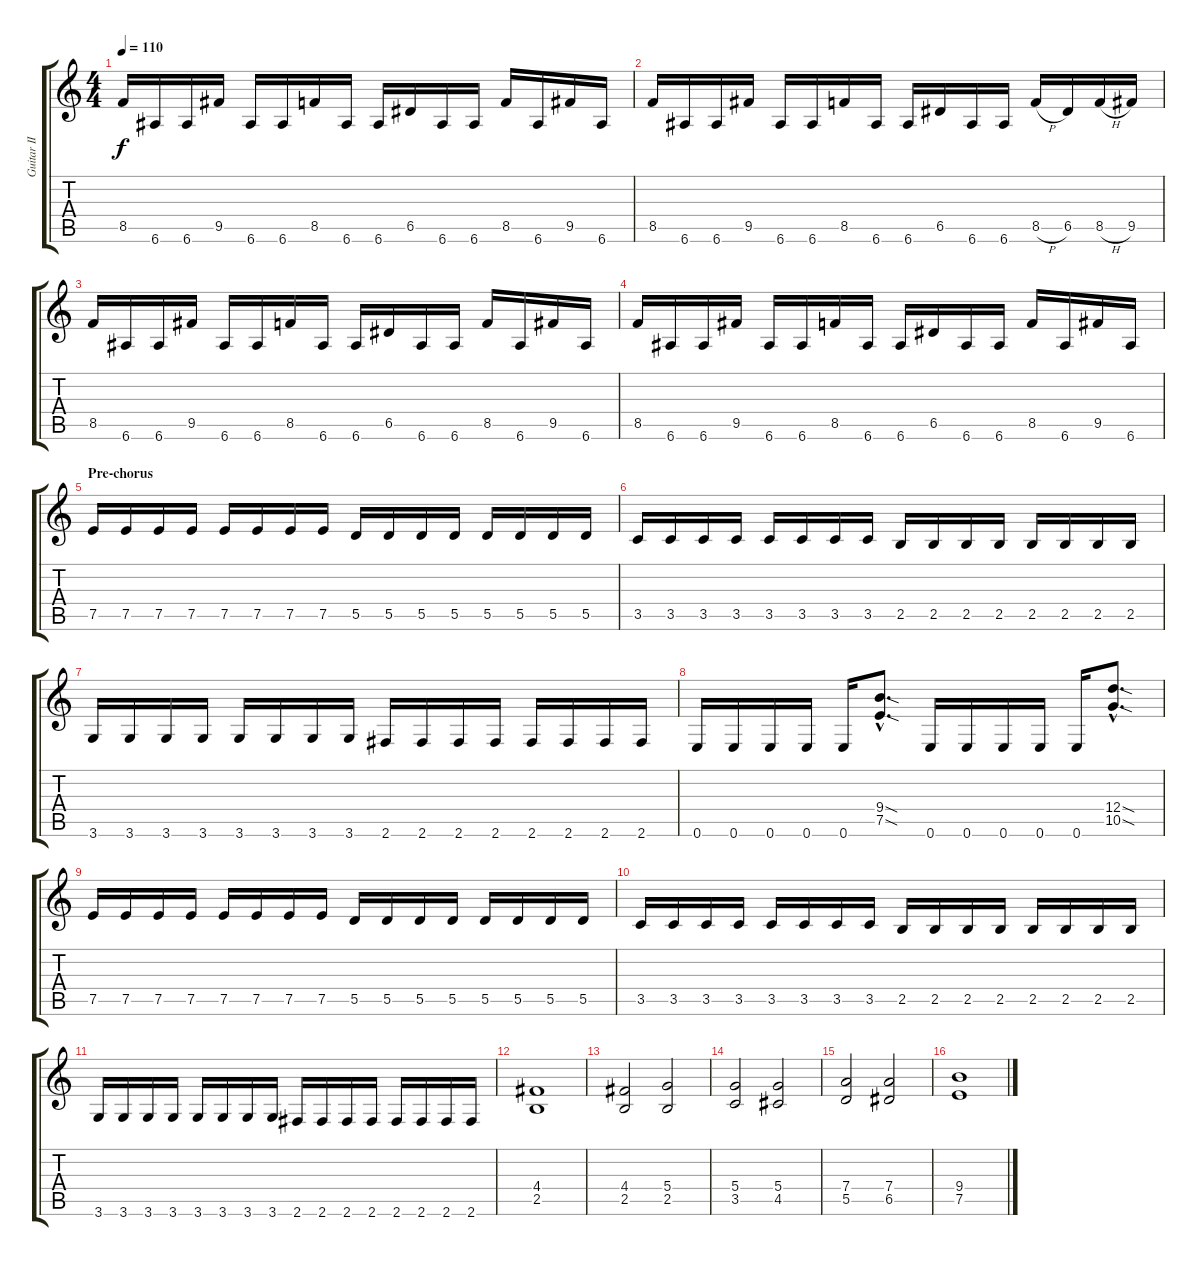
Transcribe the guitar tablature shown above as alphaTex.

\track ("Guitar II" "Guitar II") {instrument overdrivenguitar}
\staff {score tabs}
\tuning (E4 B3 G3 D3 A2 E2) {hide}
\ts (4 4)
\tempo 110
\clef g2
\ks c
8.5.16{dy f} 6.6.16 6.6.16 9.5.16 6.6.16 6.6.16 8.5.16 6.6.16 6.6.16 6.5.16 6.6.16 6.6.16 8.5.16 6.6.16 9.5.16 6.6.16 |
8.5.16 6.6.16 6.6.16 9.5.16 6.6.16 6.6.16 8.5.16 6.6.16 6.6.16 6.5.16 6.6.16 6.6.16 8.5{h}.16 6.5.16 8.5{h}.16 9.5.16 |
8.5.16 6.6.16 6.6.16 9.5.16 6.6.16 6.6.16 8.5.16 6.6.16 6.6.16 6.5.16 6.6.16 6.6.16 8.5.16 6.6.16 9.5.16 6.6.16 |
8.5.16 6.6.16 6.6.16 9.5.16 6.6.16 6.6.16 8.5.16 6.6.16 6.6.16 6.5.16 6.6.16 6.6.16 8.5.16 6.6.16 9.5.16 6.6.16 |
\section ("" "Pre-chorus")
7.5.16 7.5.16 7.5.16 7.5.16 7.5.16 7.5.16 7.5.16 7.5.16 5.5.16 5.5.16 5.5.16 5.5.16 5.5.16 5.5.16 5.5.16 5.5.16 |
3.5.16 3.5.16 3.5.16 3.5.16 3.5.16 3.5.16 3.5.16 3.5.16 2.5.16 2.5.16 2.5.16 2.5.16 2.5.16 2.5.16 2.5.16 2.5.16 |
3.6.16 3.6.16 3.6.16 3.6.16 3.6.16 3.6.16 3.6.16 3.6.16 2.6.16 2.6.16 2.6.16 2.6.16 2.6.16 2.6.16 2.6.16 2.6.16 |
0.6.16 0.6.16 0.6.16 0.6.16 0.6.16 (9.4{sod hac} 7.5{sod hac}).8{d} 0.6.16 0.6.16 0.6.16 0.6.16 0.6.16 (12.4{sod hac} 10.5{sod hac}).8{d} |
7.5.16 7.5.16 7.5.16 7.5.16 7.5.16 7.5.16 7.5.16 7.5.16 5.5.16 5.5.16 5.5.16 5.5.16 5.5.16 5.5.16 5.5.16 5.5.16 |
3.5.16 3.5.16 3.5.16 3.5.16 3.5.16 3.5.16 3.5.16 3.5.16 2.5.16 2.5.16 2.5.16 2.5.16 2.5.16 2.5.16 2.5.16 2.5.16 |
3.6.16 3.6.16 3.6.16 3.6.16 3.6.16 3.6.16 3.6.16 3.6.16 2.6.16 2.6.16 2.6.16 2.6.16 2.6.16 2.6.16 2.6.16 2.6.16 |
(4.4 2.5).1 |
(4.4 2.5).2 (5.4 2.5).2 |
(5.4 3.5).2 (5.4 4.5).2 |
(7.4 5.5).2 (7.4 6.5).2 |
(9.4 7.5).1
